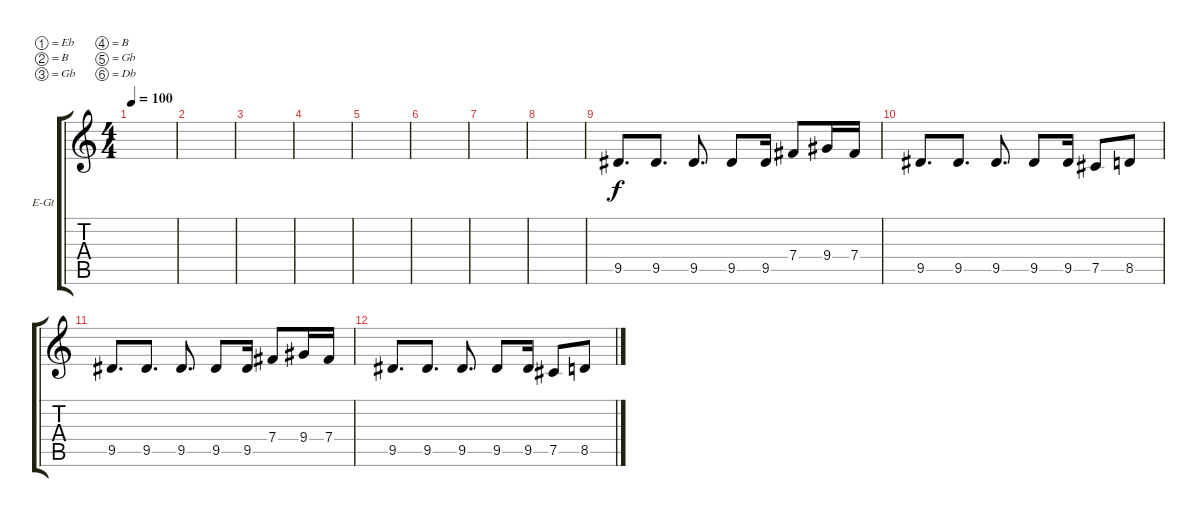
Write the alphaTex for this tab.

\bracketExtendMode groupsimilarinstruments
\firstSystemTrackNameOrientation horizontal
\otherSystemsTrackNameOrientation horizontal
\track ("Electric Guitar" "E-Gt") {instrument electricguitarclean}
\staff {score tabs}
\tuning (Eb4 B3 Gb3 B2 Gb2 Db2)
\ts (4 4)
\tempo 100
\clef g2
\scale
0.333333
\ks c
|
\scale
0.333333 |
\scale
0.333333 |
\scale
0.333333 |
\scale
0.333333 |
\scale
0.333333 |
\scale
0.333333 |
\scale
0.333333 |
\scale
0.333333 9.5.8{d} 9.5.8{d} 9.5.8{d} 9.5.8 9.5.16 7.4.8 9.4.16 7.4.16 |
\scale
0.333333 9.5.8{d} 9.5.8{d} 9.5.8{d} 9.5.8 9.5.16 7.5.8 8.5.8 |
\scale
0.333333 9.5.8{d} 9.5.8{d} 9.5.8{d} 9.5.8 9.5.16 7.4.8 9.4.16 7.4.16 |
\scale
0.333333 9.5.8{d} 9.5.8{d} 9.5.8{d} 9.5.8 9.5.16 7.5.8 8.5.8 |
\scale
0.333333 |
\scale
0.333333 |
\scale
0.333333 |
\scale
0.333333
